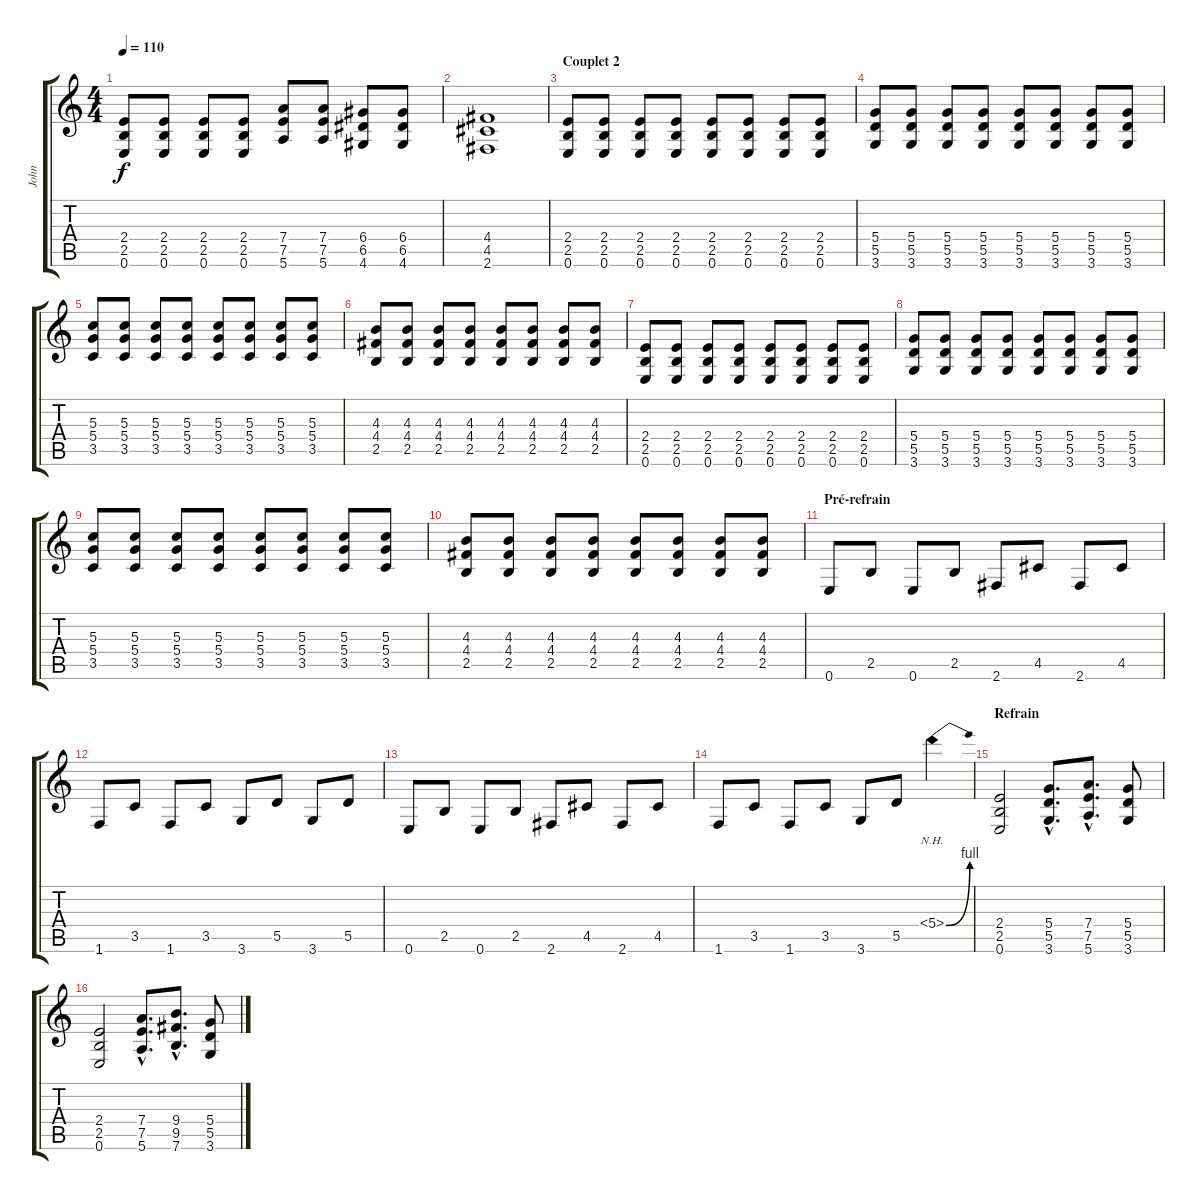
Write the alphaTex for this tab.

\track ("John" "John") {instrument electricguitarclean}
\staff {score tabs}
\tuning (E4 B3 G3 D3 A2 E2) {hide}
\ts (4 4)
\tempo 110
\clef g2
\ks c
(2.4 2.5 0.6).8{dy f} (2.4 2.5 0.6).8 (2.4 2.5 0.6).8 (2.4 2.5 0.6).8 (7.4 7.5 5.6).8 (7.4 7.5 5.6).8 (6.4 6.5 4.6).8 (6.4 6.5 4.6).8 |
(4.4 4.5 2.6).1 |
\section ("" "Couplet 2")
(2.4 2.5 0.6).8{volume 13 balance 8 instrument electricguitarclean} (2.4 2.5 0.6).8 (2.4 2.5 0.6).8 (2.4 2.5 0.6).8 (2.4 2.5 0.6).8 (2.4 2.5 0.6).8 (2.4 2.5 0.6).8 (2.4 2.5 0.6).8 |
(5.4 5.5 3.6).8 (5.4 5.5 3.6).8 (5.4 5.5 3.6).8 (5.4 5.5 3.6).8 (5.4 5.5 3.6).8 (5.4 5.5 3.6).8 (5.4 5.5 3.6).8 (5.4 5.5 3.6).8 |
(5.3 5.4 3.5).8 (5.3 5.4 3.5).8 (5.3 5.4 3.5).8 (5.3 5.4 3.5).8 (5.3 5.4 3.5).8 (5.3 5.4 3.5).8 (5.3 5.4 3.5).8 (5.3 5.4 3.5).8 |
(4.3 4.4 2.5).8 (4.3 4.4 2.5).8 (4.3 4.4 2.5).8 (4.3 4.4 2.5).8 (4.3 4.4 2.5).8 (4.3 4.4 2.5).8 (4.3 4.4 2.5).8 (4.3 4.4 2.5).8 |
(2.4 2.5 0.6).8 (2.4 2.5 0.6).8 (2.4 2.5 0.6).8 (2.4 2.5 0.6).8 (2.4 2.5 0.6).8 (2.4 2.5 0.6).8 (2.4 2.5 0.6).8 (2.4 2.5 0.6).8 |
(5.4 5.5 3.6).8 (5.4 5.5 3.6).8 (5.4 5.5 3.6).8 (5.4 5.5 3.6).8 (5.4 5.5 3.6).8 (5.4 5.5 3.6).8 (5.4 5.5 3.6).8 (5.4 5.5 3.6).8 |
(5.3 5.4 3.5).8 (5.3 5.4 3.5).8 (5.3 5.4 3.5).8 (5.3 5.4 3.5).8 (5.3 5.4 3.5).8 (5.3 5.4 3.5).8 (5.3 5.4 3.5).8 (5.3 5.4 3.5).8 |
(4.3 4.4 2.5).8 (4.3 4.4 2.5).8 (4.3 4.4 2.5).8 (4.3 4.4 2.5).8 (4.3 4.4 2.5).8 (4.3 4.4 2.5).8 (4.3 4.4 2.5).8 (4.3 4.4 2.5).8 |
\section ("" "Pré-refrain")
0.6.8{volume 16 balance 0 instrument distortionguitar} 2.5.8 0.6.8 2.5.8 2.6.8 4.5.8 2.6.8 4.5.8 |
1.6.8 3.5.8 1.6.8 3.5.8 3.6.8 5.5.8 3.6.8 5.5.8 |
0.6.8 2.5.8 0.6.8 2.5.8 2.6.8 4.5.8 2.6.8 4.5.8 |
1.6.8 3.5.8 1.6.8 3.5.8 3.6.8 5.5.8 5.4{be (bend 0 0 60 4) nh}.4 |
\section ("" "Refrain")
(2.4 2.5 0.6).2 (5.4{hac} 5.5{hac} 3.6{hac}).8{d} (7.4{hac} 7.5{hac} 5.6{hac}).8{d} (5.4 5.5 3.6).8 |
(2.4 2.5 0.6).2 (7.4{hac} 7.5{hac} 5.6{hac}).8{d} (9.4{hac} 9.5{hac} 7.6{hac}).8{d} (5.4 5.5 3.6).8
